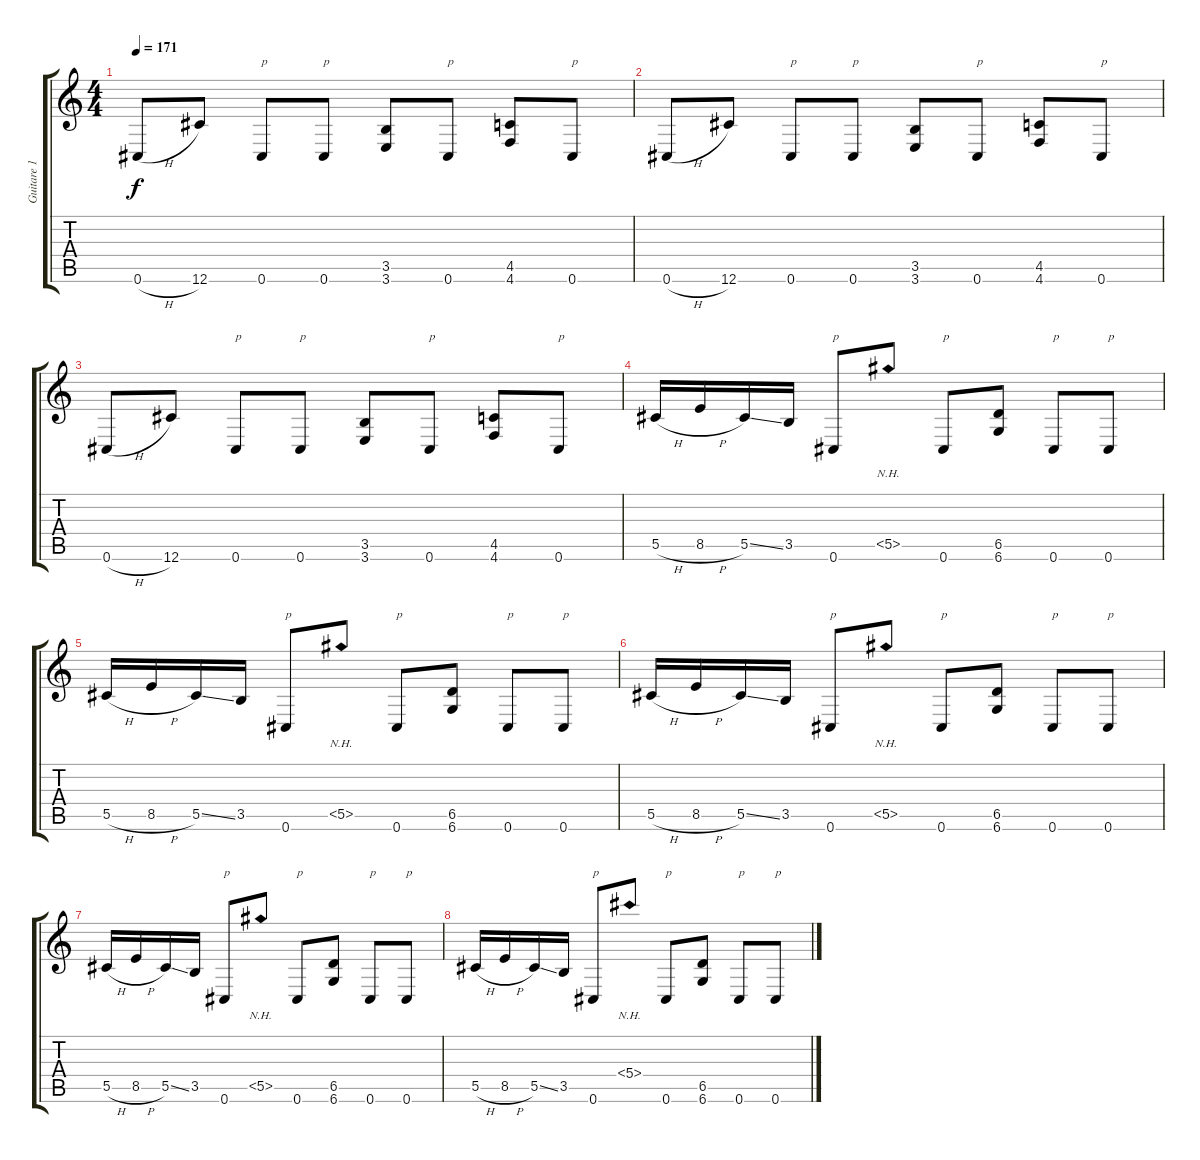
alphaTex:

\track ("Guitare 1" "Guitare 1") {instrument distortionguitar}
\staff {score tabs}
\tuning (Eb4 Bb3 Gb3 Db3 Ab2 Db2) {hide}
\ts (4 4)
\tempo 171
\clef g2
\ks c
0.6{h}.8{dy f} 12.6.8 0.6.8{txt "p"} 0.6.8{txt "p"} (3.5 3.6).8 0.6.8{txt "p"} (4.5 4.6).8 0.6.8{txt "p"} |
0.6{h}.8 12.6.8 0.6.8{txt "p"} 0.6.8{txt "p"} (3.5 3.6).8 0.6.8{txt "p"} (4.5 4.6).8 0.6.8{txt "p"} |
0.6{h}.8 12.6.8 0.6.8{txt "p"} 0.6.8{txt "p"} (3.5 3.6).8 0.6.8{txt "p"} (4.5 4.6).8 0.6.8{txt "p"} |
5.5{h}.16 8.5{h}.16 5.5{ss}.16 3.5.16 0.6.8{txt "p"} 5.5{nh}.8 0.6.8{txt "p"} (6.5 6.6).8 0.6.8{txt "p"} 0.6.8{txt "p"} |
5.5{h}.16 8.5{h}.16 5.5{ss}.16 3.5.16 0.6.8{txt "p"} 5.5{nh}.8 0.6.8{txt "p"} (6.5 6.6).8 0.6.8{txt "p"} 0.6.8{txt "p"} |
5.5{h}.16 8.5{h}.16 5.5{ss}.16 3.5.16 0.6.8{txt "p"} 5.5{nh}.8 0.6.8{txt "p"} (6.5 6.6).8 0.6.8{txt "p"} 0.6.8{txt "p"} |
5.5{h}.16 8.5{h}.16 5.5{ss}.16 3.5.16 0.6.8{txt "p"} 5.5{nh}.8 0.6.8{txt "p"} (6.5 6.6).8 0.6.8{txt "p"} 0.6.8{txt "p"} |
5.5{h}.16 8.5{h}.16 5.5{ss}.16 3.5.16 0.6.8{txt "p"} 5.4{nh}.8 0.6.8{txt "p"} (6.5 6.6).8 0.6.8{txt "p"} 0.6.8{txt "p"}
